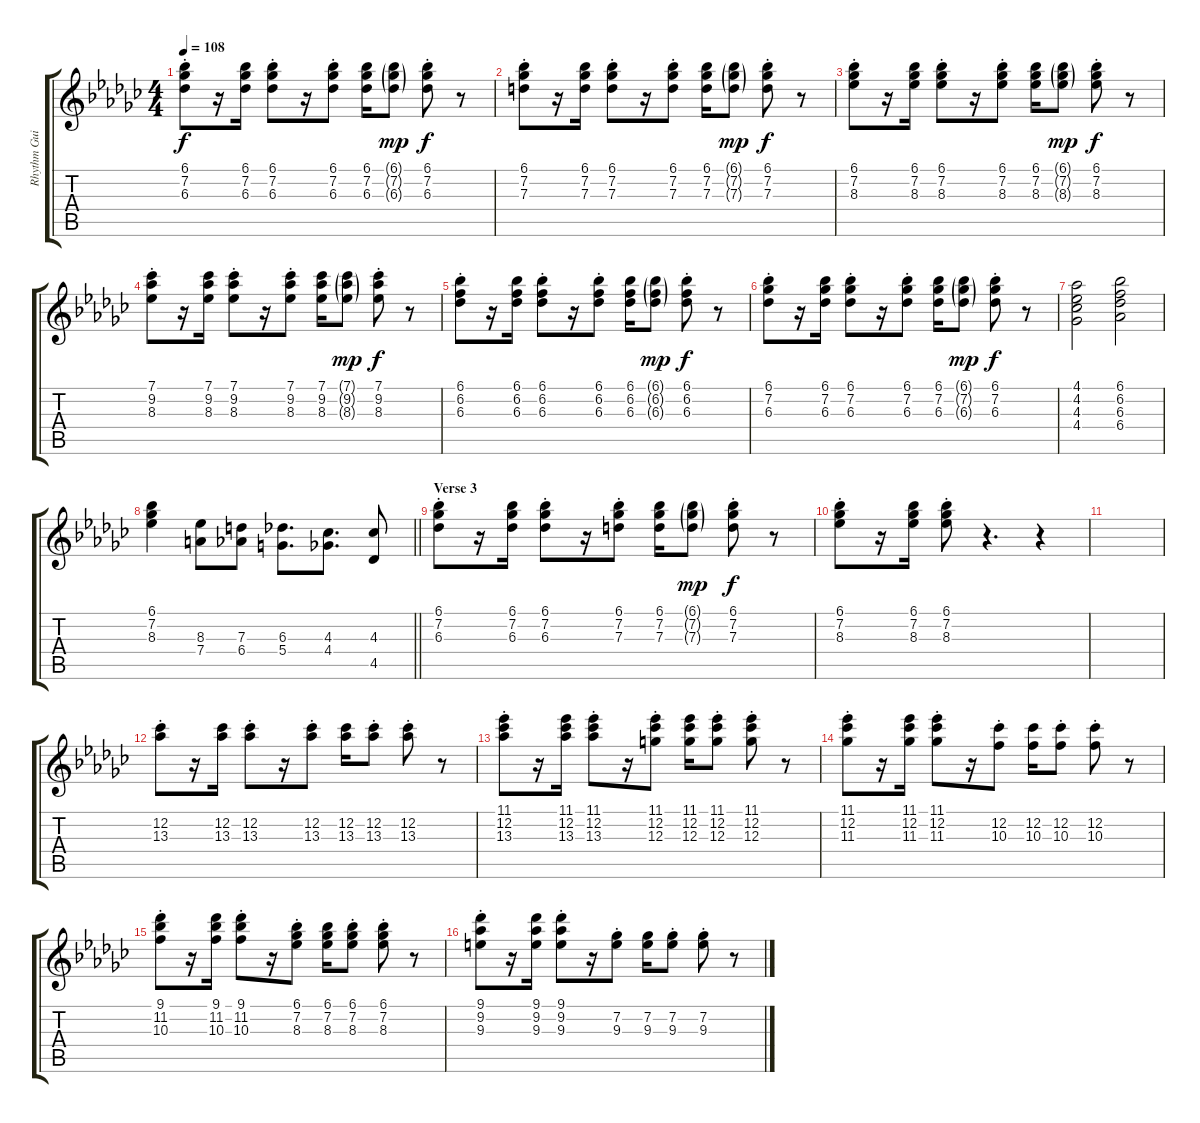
\track ("Rhythm Guitar 2" "Rhythm Gui") {instrument electricguitarclean}
\staff {score tabs}
\tuning (E4 B3 G3 D3 A2 E2) {hide}
\ts (4 4)
\tempo 108
\clef g2
\ks gb
(6.1{st} 7.2{st} 6.3{st}).8{dy f} r.16 (6.1 7.2 6.3).16 (6.1{st} 7.2{st} 6.3{st}).8 r.16 (6.1{st} 7.2{st} 6.3{st}).8 (6.1 7.2 6.3).16 (6.1{g} 7.2{g} 6.3{g}).8{dy mp} (6.1{st} 7.2{st} 6.3{st}).8{dy f} r.8 |
(6.1{st} 7.2{st} 7.3{st}).8 r.16 (6.1 7.2 7.3).16 (6.1{st} 7.2{st} 7.3{st}).8 r.16 (6.1{st} 7.2{st} 7.3{st}).8 (6.1 7.2 7.3).16 (6.1{g} 7.2{g} 7.3{g}).8{dy mp} (6.1{st} 7.2{st} 7.3{st}).8{dy f} r.8 |
(6.1{st} 7.2{st} 8.3{st}).8 r.16 (6.1 7.2 8.3).16 (6.1{st} 7.2{st} 8.3{st}).8 r.16 (6.1{st} 7.2{st} 8.3{st}).8 (6.1 7.2 8.3).16 (6.1{g} 7.2{g} 8.3{g}).8{dy mp} (6.1{st} 7.2{st} 8.3{st}).8{dy f} r.8 |
(7.1{st} 9.2{st} 8.3{st}).8 r.16 (7.1 9.2 8.3).16 (7.1{st} 9.2{st} 8.3{st}).8 r.16 (7.1{st} 9.2{st} 8.3{st}).8 (7.1 9.2 8.3).16 (7.1{g} 9.2{g} 8.3{g}).8{dy mp} (7.1{st} 9.2{st} 8.3{st}).8{dy f} r.8 |
(6.1{st} 6.2{st} 6.3{st}).8 r.16 (6.1 6.2 6.3).16 (6.1{st} 6.2{st} 6.3{st}).8 r.16 (6.1{st} 6.2{st} 6.3{st}).8 (6.1 6.2 6.3).16 (6.1{g} 6.2{g} 6.3{g}).8{dy mp} (6.1{st} 6.2{st} 6.3{st}).8{dy f} r.8 |
(6.1{st} 7.2{st} 6.3{st}).8 r.16 (6.1 7.2 6.3).16 (6.1{st} 7.2{st} 6.3{st}).8 r.16 (6.1{st} 7.2{st} 6.3{st}).8 (6.1 7.2 6.3).16 (6.1{g} 7.2{g} 6.3{g}).8{dy mp} (6.1{st} 7.2{st} 6.3{st}).8{dy f} r.8 |
(4.1 4.2 4.3 4.4).2 (6.1 6.2 6.3 6.4).2 |
\barLineRight lightlight
(6.1 7.2 8.3).4 (8.3 7.4).8 (7.3 6.4).8 (6.3 5.4).8{d} (4.3 4.4).8{d} (4.3 4.5).8 |
\section ("" "Verse 3")
(6.1{st} 7.2{st} 6.3{st}).8 r.16 (6.1 7.2 6.3).16 (6.1{st} 7.2{st} 6.3{st}).8 r.16 (6.1{st} 7.2{st} 7.3{st}).8 (6.1 7.2 7.3).16 (6.1{g} 7.2{g} 7.3{g}).8{dy mp} (6.1{st} 7.2{st} 7.3{st}).8{dy f} r.8 |
(6.1{st} 7.2{st} 8.3{st}).8 r.16 (6.1 7.2 8.3).16 (6.1{st} 7.2{st} 8.3{st}).8 r.4{d} r.4 |
|
(12.2{st} 13.3{st}).8 r.16 (12.2 13.3).16 (12.2{st} 13.3{st}).8 r.16 (12.2{st} 13.3{st}).8 (12.2 13.3).16 (12.2{st} 13.3{st}).8 (12.2{st} 13.3{st}).8 r.8 |
(11.1{st} 12.2{st} 13.3{st}).8 r.16 (11.1 12.2 13.3).16 (11.1{st} 12.2{st} 13.3{st}).8 r.16 (11.1{st} 12.2{st} 12.3{st}).8 (11.1 12.2 12.3).16 (11.1{st} 12.2{st} 12.3{st}).8 (11.1{st} 12.2{st} 12.3{st}).8 r.8 |
(11.1{st} 12.2{st} 11.3{st}).8 r.16 (11.1 12.2 11.3).16 (11.1{st} 12.2{st} 11.3{st}).8 r.16 (12.2{st} 10.3{st}).8 (12.2 10.3).16 (12.2{st} 10.3{st}).8 (12.2{st} 10.3{st}).8 r.8 |
(9.1{st} 11.2{st} 10.3{st}).8 r.16 (9.1 11.2 10.3).16 (9.1{st} 11.2{st} 10.3{st}).8 r.16 (6.1{st} 7.2{st} 8.3{st}).8 (6.1 7.2 8.3).16 (6.1{st} 7.2{st} 8.3{st}).8 (6.1{st} 7.2{st} 8.3{st}).8 r.8 |
(9.1{st} 9.2{st} 9.3{st}).8 r.16 (9.1 9.2 9.3).16 (9.1{st} 9.2{st} 9.3{st}).8 r.16 (7.2{st} 9.3{st}).8 (7.2 9.3).16 (7.2{st} 9.3{st}).8 (7.2{st} 9.3{st}).8 r.8
